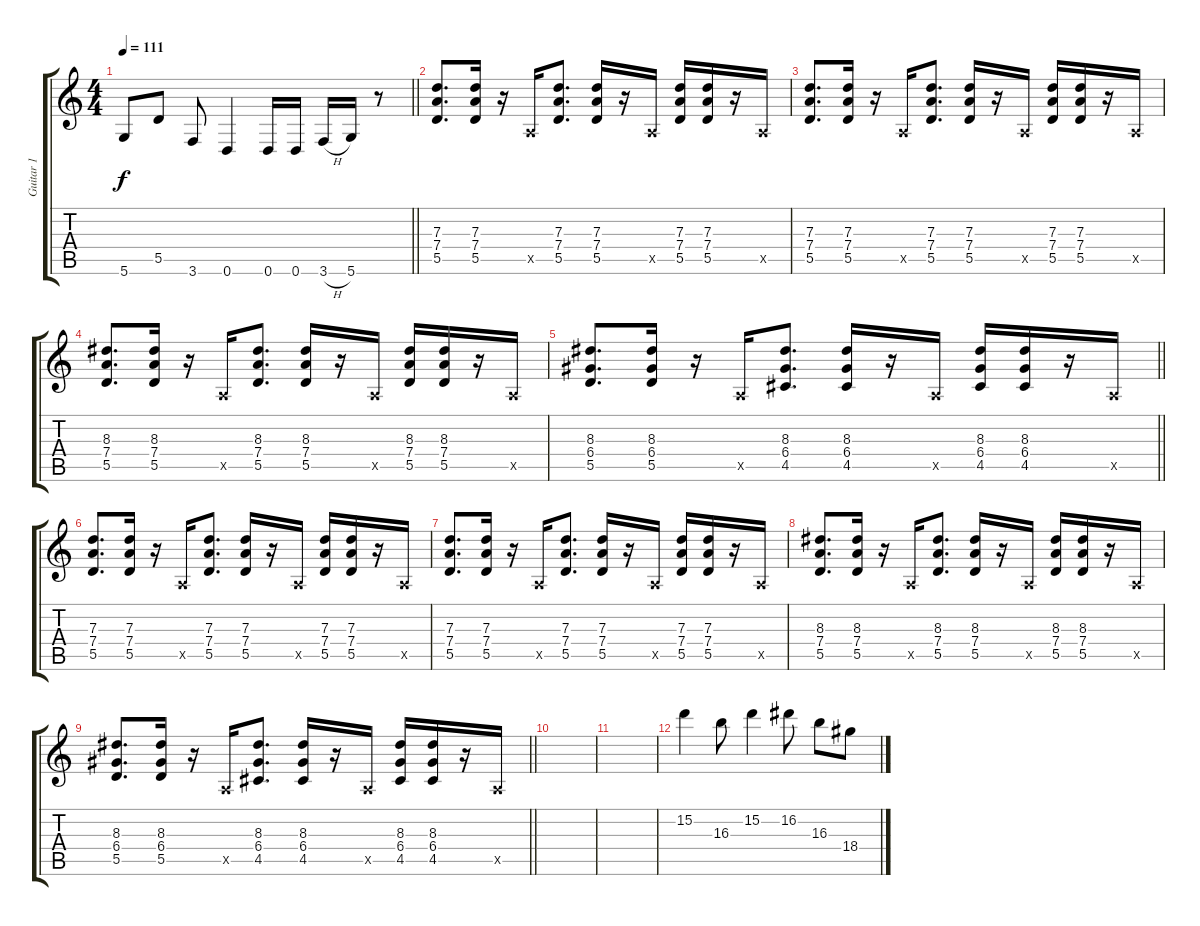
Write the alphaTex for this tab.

\track ("Guitar 1" "Guitar 1") {instrument overdrivenguitar}
\staff {score tabs}
\tuning (E4 B3 G3 D3 A2 D2) {hide}
\ts (4 4)
\tempo 111
\clef g2
\barLineRight lightlight
\ks c
5.6.8{dy f} 5.5.8 3.6.8 0.6.4 0.6.16 0.6.16 3.6{h}.16 5.6.16 r.8 |
\section ("" "")
(7.3 7.4 5.5).8{d} (7.3 7.4 5.5).16 r.16 0.5{x}.16 (7.3 7.4 5.5).8{d} (7.3 7.4 5.5).16 r.16 0.5{x}.16 (7.3 7.4 5.5).16 (7.3 7.4 5.5).16 r.16 0.5{x}.16 |
(7.3 7.4 5.5).8{d} (7.3 7.4 5.5).16 r.16 0.5{x}.16 (7.3 7.4 5.5).8{d} (7.3 7.4 5.5).16 r.16 0.5{x}.16 (7.3 7.4 5.5).16 (7.3 7.4 5.5).16 r.16 0.5{x}.16 |
(8.3 7.4 5.5).8{d} (8.3 7.4 5.5).16 r.16 0.5{x}.16 (8.3 7.4 5.5).8{d} (8.3 7.4 5.5).16 r.16 0.5{x}.16 (8.3 7.4 5.5).16 (8.3 7.4 5.5).16 r.16 0.5{x}.16 |
\barLineRight lightlight
(8.3 6.4 5.5).8{d} (8.3 6.4 5.5).16 r.16 0.5{x}.16 (8.3 6.4 4.5).8{d} (8.3 6.4 4.5).16 r.16 0.5{x}.16 (8.3 6.4 4.5).16 (8.3 6.4 4.5).16 r.16 0.5{x}.16 |
(7.3 7.4 5.5).8{d} (7.3 7.4 5.5).16 r.16 0.5{x}.16 (7.3 7.4 5.5).8{d} (7.3 7.4 5.5).16 r.16 0.5{x}.16 (7.3 7.4 5.5).16 (7.3 7.4 5.5).16 r.16 0.5{x}.16 |
(7.3 7.4 5.5).8{d} (7.3 7.4 5.5).16 r.16 0.5{x}.16 (7.3 7.4 5.5).8{d} (7.3 7.4 5.5).16 r.16 0.5{x}.16 (7.3 7.4 5.5).16 (7.3 7.4 5.5).16 r.16 0.5{x}.16 |
(8.3 7.4 5.5).8{d} (8.3 7.4 5.5).16 r.16 0.5{x}.16 (8.3 7.4 5.5).8{d} (8.3 7.4 5.5).16 r.16 0.5{x}.16 (8.3 7.4 5.5).16 (8.3 7.4 5.5).16 r.16 0.5{x}.16 |
\barLineRight lightlight
(8.3 6.4 5.5).8{d} (8.3 6.4 5.5).16 r.16 0.5{x}.16 (8.3 6.4 4.5).8{d} (8.3 6.4 4.5).16 r.16 0.5{x}.16 (8.3 6.4 4.5).16 (8.3 6.4 4.5).16 r.16 0.5{x}.16 |
|
|
15.2.4 16.3.8 15.2.4 16.2.8 16.3.8 18.4.8
